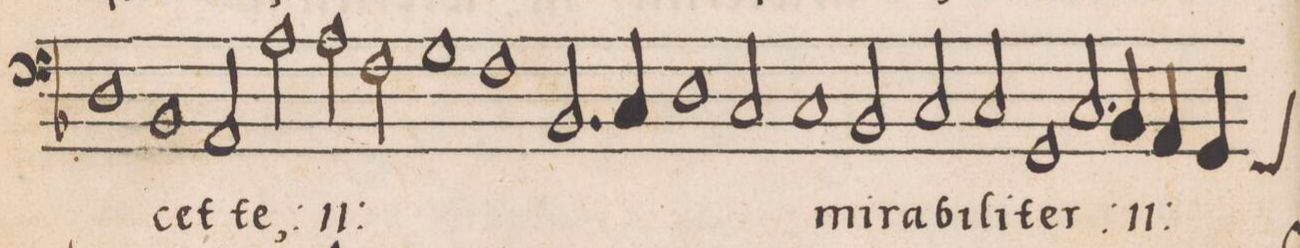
**kern	**text
*I"BASSVS	*
*clefF4	*
*k[b-]	*
*met(C)	*
*M2/1	*
1D	.
=23-	=23-
1BB-	-cet
2AA/	te,
*	*ij
2A\	et
=24-	=24-
2A\	de-
2F\	.
1G	-du-
=25-	=25-
1F	-cet
2.BB-/	te
*	*Xij
4C/	.
=26-	=26-
1D	.
2C/	.
1C/	mi-
=27-	=27-
2BB-/	-ra-
2C/	-bi-
2C/	-li-
=28-	=28-
1GG	-ter
*	*ij
2.C/	mi-
4BB-/	.
=29-	=29-
4AA/	.
*custos:F	*
4GG/	.
*-	*-
